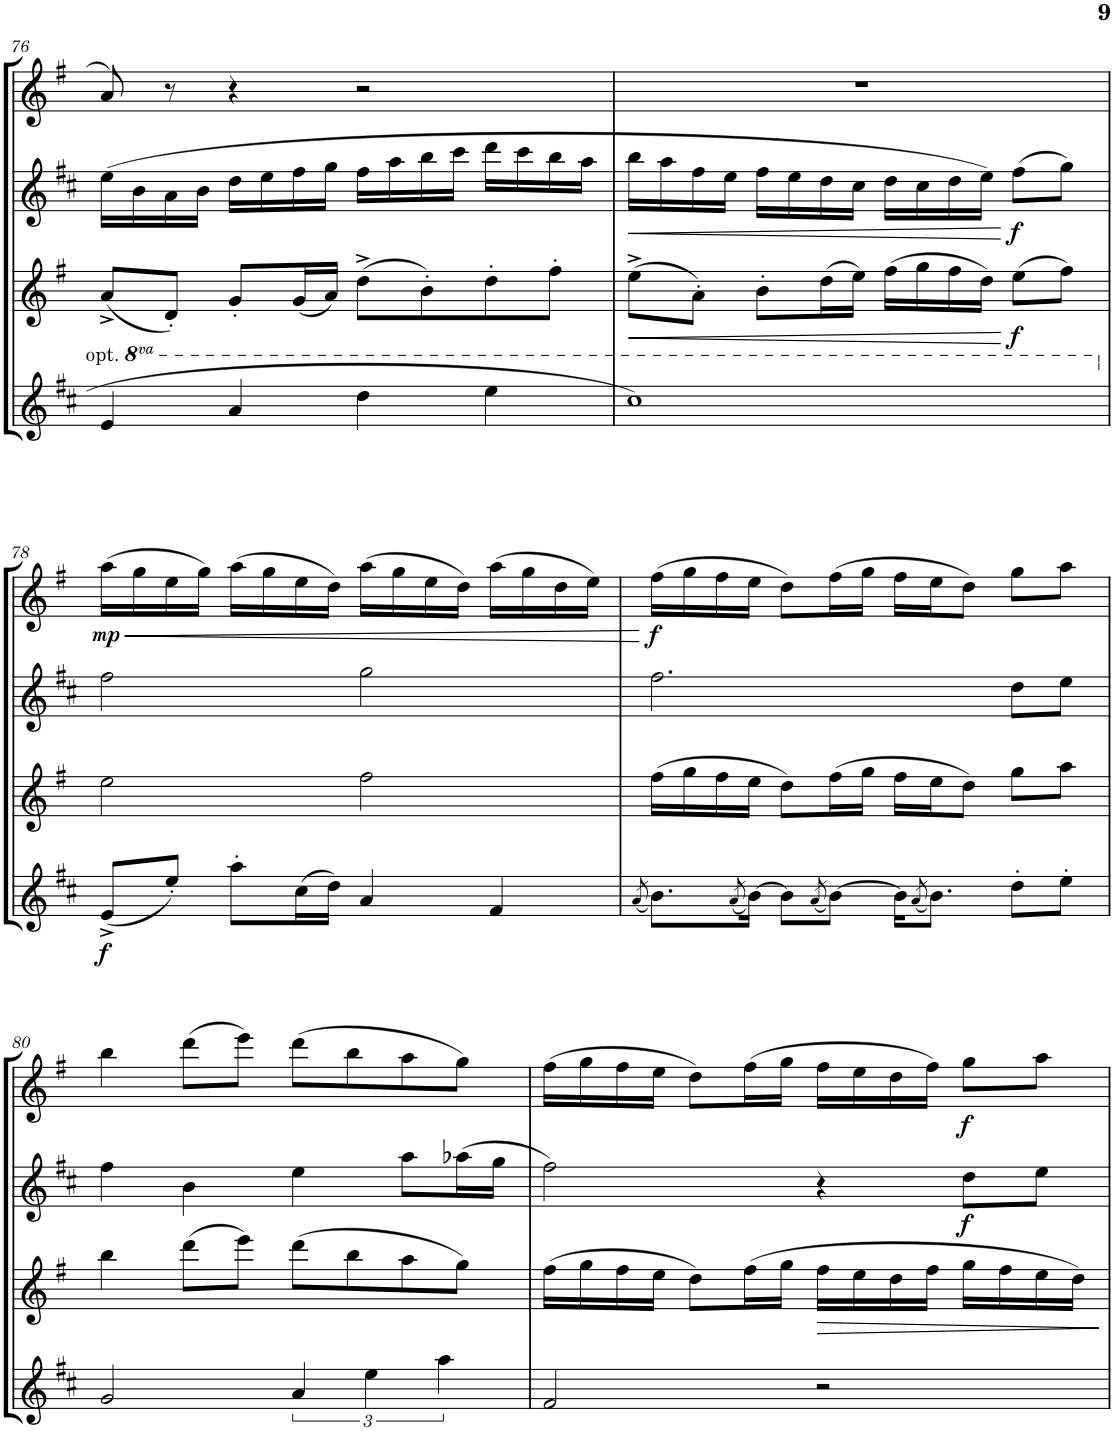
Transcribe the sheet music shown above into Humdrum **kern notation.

**kern	**dynam	**kern	**dynam	**kern	**dynam	**kern	**dynam
*part4	*part4	*part3	*part3	*part2	*part2	*part1	*part1
*staff4	*staff4	*staff3	*staff3	*staff2	*staff2	*staff1	*staff1
*I"Baritone Saxophone	*	*I"Tenor Saxophone	*	*I"Alto Saxophone	*	*I"Soprano Saxophone	*
*I'Bar Sax	*	*I'T Sax	*	*I'A Sax	*	*I'S Sax	*
!!LO:PB:g=z
*clefG2	*	*clefG2	*	*clefG2	*	*clefG2	*
*Trd12c21	*	*Trd8c14	*	*Trd5c9	*	*Trd1c2	*
*k[f#c#]	*	*k[f#]	*	*k[f#c#]	*	*k[f#]	*
*M4/4	*	*M4/4	*	*M4/4	*	*M4/4	*
=76	=76	=76	=76	=76	=76	=76	=76
4e/	.	(8a^/L	.	(16ee\LL	.	8a/	.
.	.	.	.	16b\	.	.	.
.	.	8d'/J)	.	16a\	.	8r	.
.	.	.	.	16b\JJ	.	.	.
4a/	.	8g'/L	.	16dd\LL	.	4r	.
.	.	.	.	16ee\	.	.	.
.	.	(16g/L	.	16ff#\	.	.	.
.	.	16a/JJ)	.	16gg\JJ	.	.	.
4dd\	.	(8dd^\L	.	16ff#\LL	.	2r	.
.	.	.	.	16aa\	.	.	.
.	.	8b'\)	.	16bb\	.	.	.
.	.	.	.	16ccc#\JJ	.	.	.
4ee\	.	8dd'\	.	16ddd\LL	.	.	.
.	.	.	.	16ccc#\	.	.	.
.	.	8ff#'\J	.	16bb\	.	.	.
.	.	.	.	16aa\JJ	.	.	.
=77	=77	=77	=77	=77	=77	=77	=77
!	!	!	!LO:HP:b	!	!LO:HP:b	!	!
1cc#	.	(8ee^\L	<	16bb\LL	<	1r	.
.	.	.	.	16aa\	.	.	.
.	.	8a'\J)	.	16ff#\	.	.	.
.	.	.	.	16ee\JJ	.	.	.
.	.	8b'\L	.	16ff#\LL	.	.	.
.	.	.	.	16ee\	.	.	.
.	.	(16dd\L	.	16dd\	.	.	.
.	.	16ee\JJ)	.	16cc#\JJ	.	.	.
.	.	(16ff#\LL	.	16dd\LL	.	.	.
.	.	16gg\	.	16cc#\	.	.	.
.	.	16ff#\	.	16dd\	.	.	.
.	.	16dd\JJ)	.	16ee\JJ)	.	.	.
!	!	!	!LO:DY:n=1:b	!	!LO:DY:n=1:b	!	!
.	.	(8ee\L	[ f	(8ff#\L	[ f	.	.
.	.	8ff#\J)	.	8gg\J)	.	.	.
!!LO:LB:g=z
=78	=78	=78	=78	=78	=78	=78	=78
!	!LO:DY:b	!	!	!	!	!	!LO:HP:b
!	!	!	!	!	!	!	!LO:DY:n=1:b
(8e^/L	f	2ee\	.	2ff#\	.	(16aa\LL	< mp
.	.	.	.	.	.	16gg\	.
8ee'/J)	.	.	.	.	.	16ee\	.
.	.	.	.	.	.	16gg\JJ)	.
8aa'\L	.	.	.	.	.	(16aa\LL	.
.	.	.	.	.	.	16gg\	.
(16cc#\L	.	.	.	.	.	16ee\	.
16dd\JJ)	.	.	.	.	.	16dd\JJ)	.
4a/	.	2ff#\	.	2gg\	.	(16aa\LL	.
.	.	.	.	.	.	16gg\	.
.	.	.	.	.	.	16ee\	.
.	.	.	.	.	.	16dd\JJ)	.
4f#/	.	.	.	.	.	(16aa\LL	.
.	.	.	.	.	.	16gg\	.
.	.	.	.	.	.	16dd\	.
.	.	.	.	.	.	16ee\JJ)	.
.	.	.	.	.	.	.	[
=79	=79	=79	=79	=79	=79	=79	=79
(8qa/	.	.	.	.	.	.	.
!	!	!	!	!	!	!	!LO:DY:b
8.b\L)	.	(16ff#\LL	.	2.ff#\	.	(16ff#\LL	f
.	.	16gg\	.	.	.	16gg\	.
.	.	16ff#\	.	.	.	16ff#\	.
(8qa/	.	.	.	.	.	.	.
[16b\Jk)	.	16ee\JJ	.	.	.	16ee\JJ	.
8b\L]	.	8dd\L)	.	.	.	8dd\L)	.
(8qa/	.	.	.	.	.	.	.
[8b\J)	.	(16ff#\L	.	.	.	(16ff#\L	.
.	.	16gg\JJ	.	.	.	16gg\JJ	.
16b\KL]	.	16ff#\LL	.	.	.	16ff#\LL	.
(8qa/	.	.	.	.	.	.	.
8.b\J)	.	16ee\J	.	.	.	16ee\J	.
.	.	8dd\J)	.	.	.	8dd\J)	.
8dd'\L	.	8gg\L	.	8dd\L	.	8gg\L	.
8ee'\J	.	8aa\J	.	8ee\J	.	8aa\J	.
!!LO:LB:g=z
=80	=80	=80	=80	=80	=80	=80	=80
2g/	.	4bb\	.	4ff#\	.	4bb\	.
.	.	(8ddd\L	.	4b\	.	(8ddd\L	.
.	.	8eee\J)	.	.	.	8eee\J)	.
6a/	.	(8ddd\L	.	4ee\	.	(8ddd\L	.
.	.	8bb\	.	.	.	8bb\	.
6ee\	.	.	.	.	.	.	.
.	.	8aa\	.	8aa\L	.	8aa\	.
6aa\	.	.	.	.	.	.	.
.	.	8gg\J)	.	(16aa-X\L	.	8gg\J)	.
.	.	.	.	16gg\JJ	.	.	.
=81	=81	=81	=81	=81	=81	=81	=81
2f#/	.	(16ff#\LL	.	2ff#\)	.	(16ff#\LL	.
.	.	16gg\	.	.	.	16gg\	.
.	.	16ff#\	.	.	.	16ff#\	.
.	.	16ee\JJ	.	.	.	16ee\JJ	.
.	.	8dd\L)	.	.	.	8dd\L)	.
.	.	(16ff#\L	.	.	.	(16ff#\L	.
.	.	16gg\JJ	.	.	.	16gg\JJ	.
!	!	!	!LO:HP:b	!	!	!	!
2r	.	16ff#\LL	>	4r	.	16ff#\LL	.
.	.	16ee\	.	.	.	16ee\	.
.	.	16dd\	.	.	.	16dd\	.
.	.	16ff#\JJ	.	.	.	16ff#\JJ)	.
!	!	!	!	!	!LO:DY:b	!	!LO:DY:b
.	.	16gg\LL	.	8dd\L	f	8gg\L	f
.	.	16ff#\	.	.	.	.	.
.	.	16ee\	.	8ee\J	.	8aa\J	.
.	.	16dd\JJ)	.	.	.	.	.
.	.	.	]	.	.	.	.
=	=	=	=	=	=	=	=
*-	*-	*-	*-	*-	*-	*-	*-
